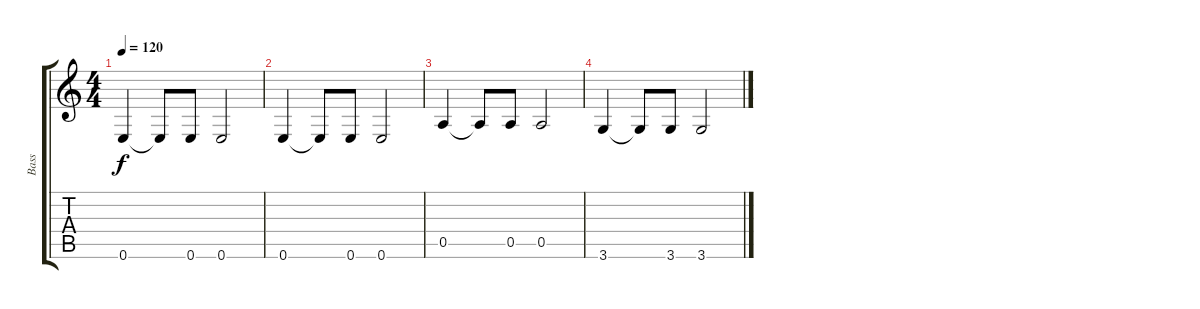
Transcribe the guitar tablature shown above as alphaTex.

\track ("Bass" "Bass") {instrument electricbasspick}
\staff {score tabs}
\tuning (E4 B3 G3 D3 A2 E2) {hide}
\ts (4 4)
\tempo 120
\clef g2
\ks c
0.6.4{dy f} 0.6{t}.8 0.6.8 0.6.2 |
0.6.4 0.6{t}.8 0.6.8 0.6.2 |
0.5.4{volume 7} 0.5{t}.8 0.5.8 0.5.2 |
3.6.4{volume 0} 3.6{t}.8 3.6.8 3.6.2
